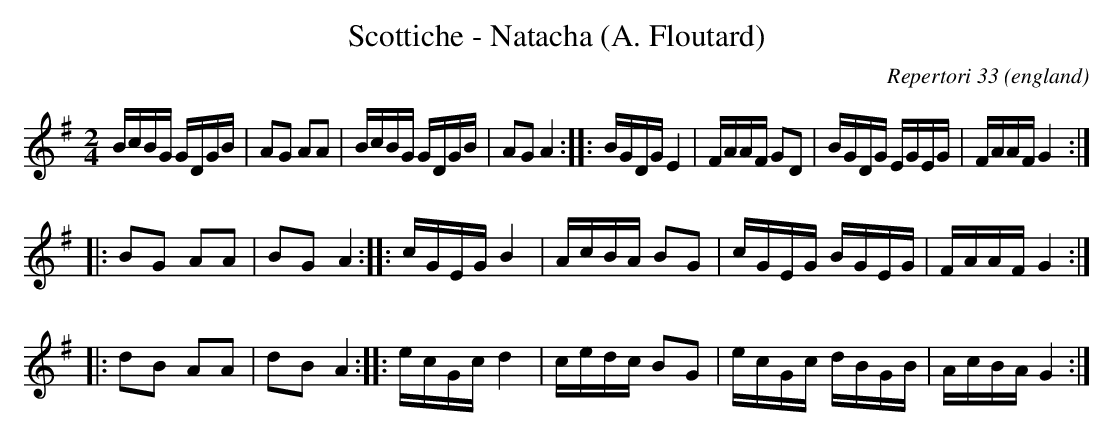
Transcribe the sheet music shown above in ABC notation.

X:1
T:Scottiche - Natacha (A. Floutard)
O:england
C:Repertori 33
M:2/4
L:1/16
K:G
BcBG GDGB|A2G2 A2A2|BcBG GDGB|A2G2 A4:|\
|:BGDG E4|FAAF G2D2|BGDG EGEG|FAAF G4:|
|:B2G2 A2A2|B2G2 A4:|\
|:cGEG B4|AcBA B2G2|cGEG BGEG|FAAF G4:|
|:d2B2 A2A2|d2B2 A4:|\
|:ecGc d4|cedc B2G2|ecGc dBGB|AcBA G4:|
